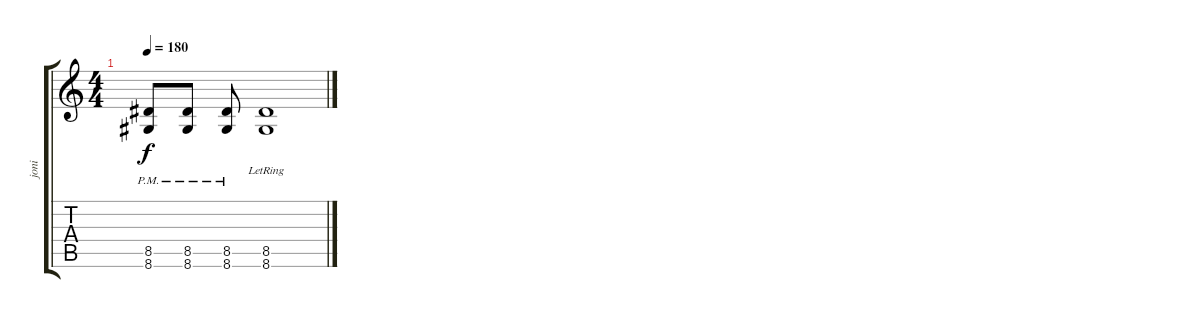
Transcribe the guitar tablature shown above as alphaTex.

\track ("joni" "joni") {instrument distortionguitar}
\staff {score tabs}
\tuning (D4 A3 F3 C3 G2 C2) {hide}
\ts (4 4)
\tempo 180
\clef g2
\ks c
(8.5{pm} 8.6{pm}).8{dy f} (8.5{pm} 8.6{pm}).8 (8.5{pm} 8.6{pm}).8 (8.5 8.6{lr}).1
